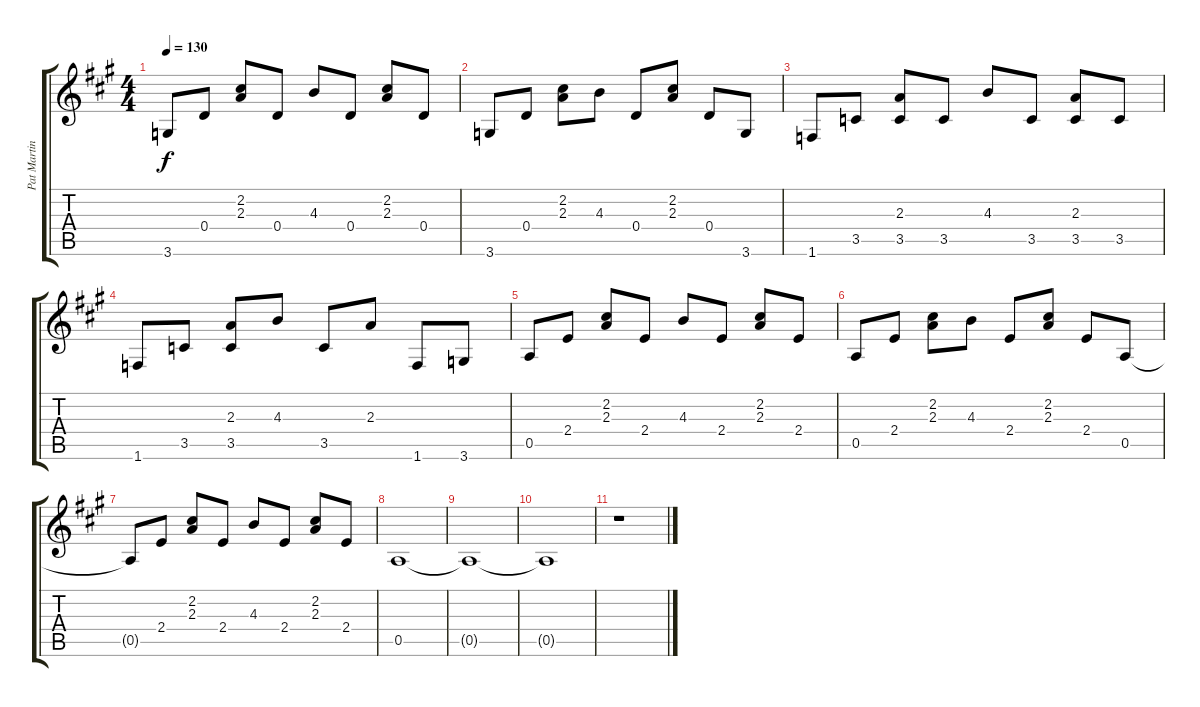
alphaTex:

\track ("Pat Martino" "Pat Martin") {instrument electricguitarjazz}
\staff {score tabs}
\tuning (E4 B3 G3 D3 A2 E2) {hide}
\ts (4 4)
\tempo 130
\clef g2
\ks a
3.6.8{dy f} 0.4.8 (2.2 2.3).8 0.4.8 4.3.8 0.4.8 (2.2 2.3).8 0.4.8 |
3.6.8 0.4.8 (2.2 2.3).8 4.3.8 0.4.8 (2.2 2.3).8 0.4.8 3.6.8 |
1.6.8 3.5.8 (2.3 3.5).8 3.5.8 4.3.8 3.5.8 (2.3 3.5).8 3.5.8 |
1.6.8 3.5.8 (2.3 3.5).8 4.3.8 3.5.8 2.3.8 1.6.8 3.6.8 |
0.5.8 2.4.8 (2.2 2.3).8 2.4.8 4.3.8 2.4.8 (2.2 2.3).8 2.4.8 |
0.5.8 2.4.8 (2.2 2.3).8 4.3.8 2.4.8 (2.2 2.3).8 2.4.8 0.5.8 |
0.5{t}.8 2.4.8 (2.2 2.3).8 2.4.8 4.3.8 2.4.8 (2.2 2.3).8 2.4.8 |
0.5.1 |
0.5{t}.1 |
0.5{t}.1 |
r.1
